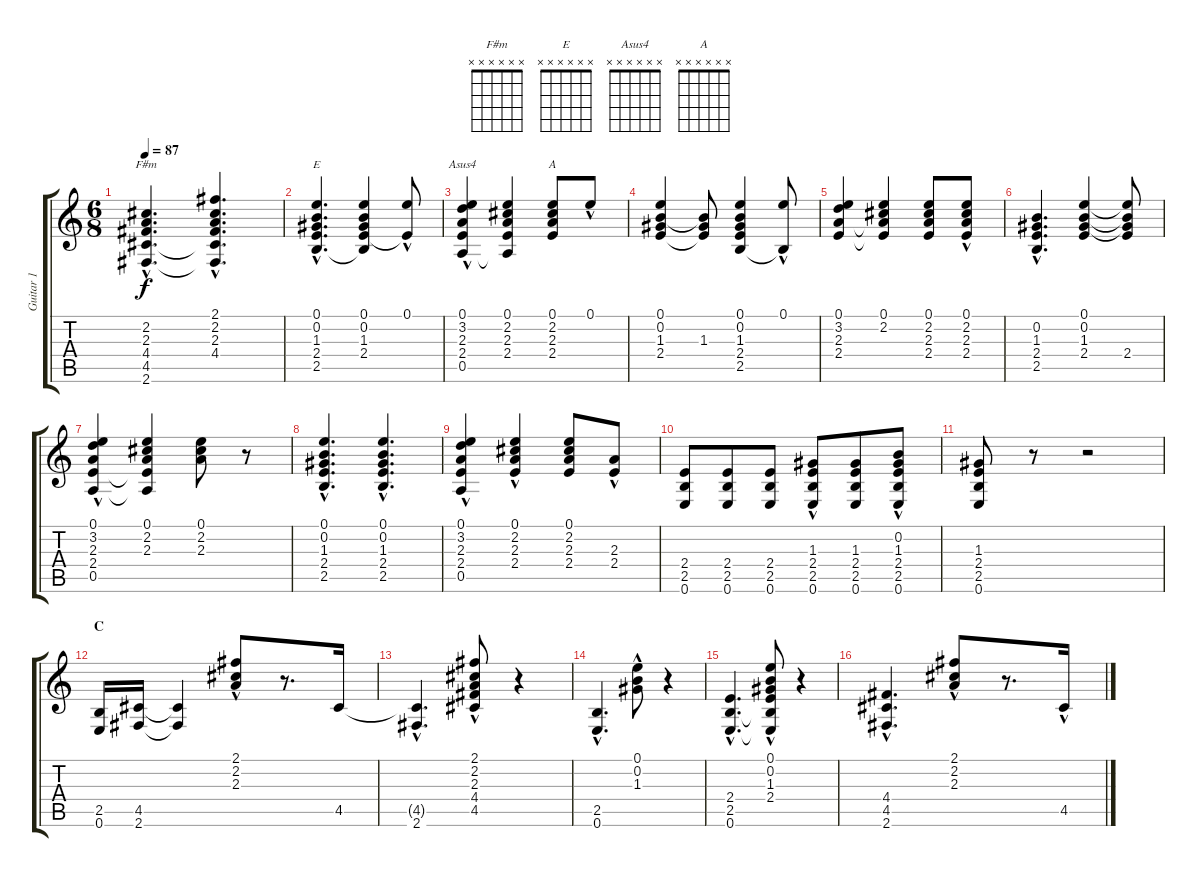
\track ("Guitar 1" "Guitar 1") {instrument electricguitarclean}
\staff {score tabs}
\tuning (E4 B3 G3 D3 A2 E2) {hide}
\chord ("F#m" x x x x x x) {firstfret 0}
\chord ("E" x x x x x x) {firstfret 0}
\chord ("Asus4" x x x x x x) {firstfret 0}
\chord ("A" x x x x x x) {firstfret 0}
\ts (6 8)
\tempo 87
\clef g2
\ks c
(2.2{hac} 2.3{hac} 4.4{hac} 4.5{hac} 2.6{hac}).4{d ch "F#m" dy f} (2.1{hac} 2.2{hac} 2.3{hac} 4.4{hac} 4.5{hac t} 2.6{hac t}).4{d} |
(0.1{hac} 0.2{hac} 1.3{hac} 2.4{hac} 2.5{hac}).4{d ch "E"} (0.1 0.2 1.3 2.4 2.5{t}).4 (0.1{hac} 2.4{t}).8 |
(0.1{hac} 3.2{hac} 2.3 2.4{hac} 0.5).4{ch "Asus4"} (0.1 2.2 2.3 2.4 0.5{t}).4 (0.1 2.2 2.3 2.4).8{ch "A"} 0.1{hac}.8 |
(0.1 0.2 1.3 2.4).4 (0.2{t} 1.3 2.4{t}).8 (0.1 0.2 1.3 2.4 2.5).4 (0.1{hac} 2.5{t}).8 |
(0.1 3.2 2.3 2.4).4 (0.1 2.2 2.3{t} 2.4{t}).4 (0.1 2.2 2.3 2.4).8 (0.1{hac} 2.2{hac} 2.3{hac} 2.4{hac}).8 |
(0.2{hac} 1.3{hac} 2.4{hac} 2.5{hac}).4{d} (0.1 0.2 1.3 2.4).4 (0.1{t} 0.2{t} 1.3{t} 2.4).8 |
(0.1 3.2 2.3{hac} 2.4{hac} 0.5).4 (0.1 2.2 2.3 2.4{t} 0.5{t}).4 (0.1 2.2 2.3).8 r.8 |
(0.1{hac} 0.2{hac} 1.3{hac} 2.4{hac} 2.5{hac}).4{d} (0.1{hac} 0.2{hac} 1.3{hac} 2.4{hac} 2.5{hac}).4{d} |
(0.1 3.2{hac} 2.3{hac} 2.4 0.5).4 (0.1 2.2 2.3{hac} 2.4).4 (0.1 2.2 2.3 2.4).8 (2.3{hac} 2.4{hac}).8 |
(2.4 2.5 0.6).8 (2.4 2.5 0.6).8 (2.4 2.5 0.6).8 (1.3 2.4 2.5 0.6{hac}).8 (1.3 2.4 2.5 0.6).8 (0.2 1.3 2.4 2.5 0.6{hac}).8 |
(1.3 2.4 2.5 0.6).8 r.8 r.2 |
\section ("" "C")
(2.5 0.6).16 (4.5 2.6).16 (4.5{t} 2.6{t}).4 (2.1{hac} 2.2{hac} 2.3{hac}).8 r.8{d} 4.5.16 |
(4.5{hac t} 2.6{hac}).4{d} (2.1{hac} 2.2{hac} 2.3{hac} 4.4{hac} 4.5{hac}).8 r.4 |
(2.5{hac} 0.6{hac}).4{d} (0.1{hac} 0.2{hac} 1.3{hac}).8 r.4 |
(2.4{hac} 2.5{hac} 0.6{hac}).4{d} (0.1{hac} 0.2{hac} 1.3{hac} 2.4{hac} 2.5{t} 0.6{t}).8 r.4 |
(4.4{hac} 4.5{hac} 2.6{hac}).4{d} (2.1{hac} 2.2{hac} 2.3{hac}).8 r.8{d} 4.5{hac}.16
